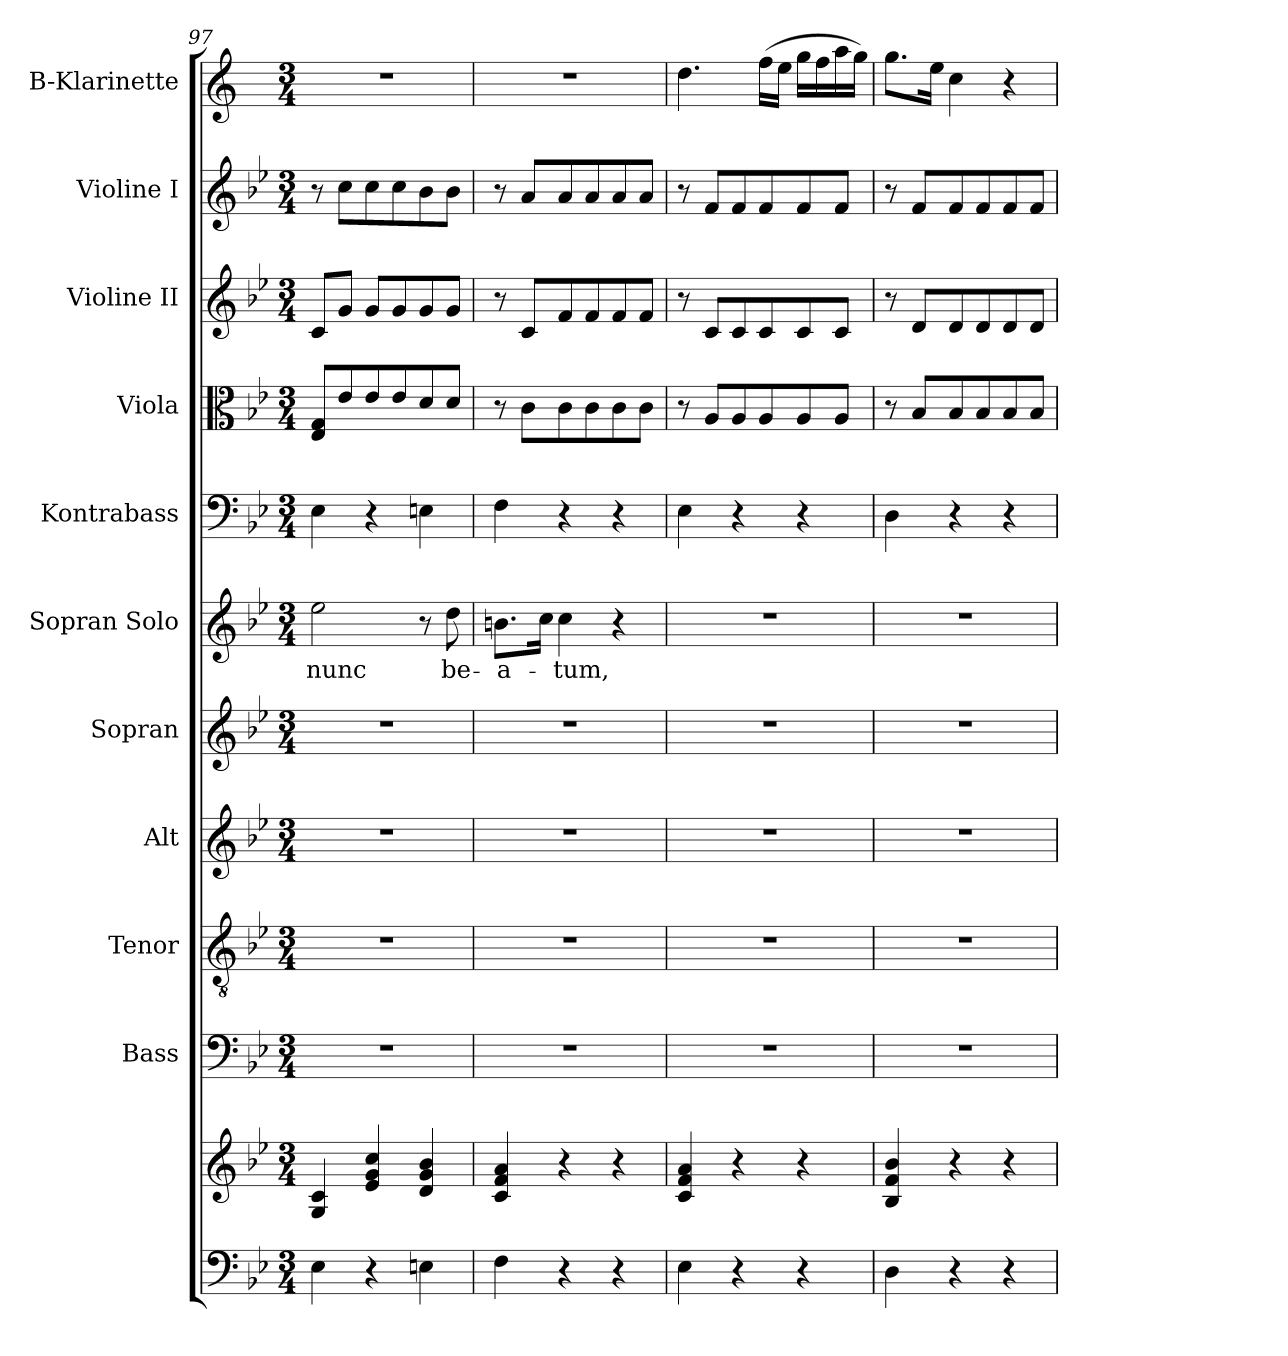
**kern	**kern	**kern	**kern	**kern	**kern	**kern	**text	**kern	**kern	**kern	**kern	**kern
*part11	*part11	*part10	*part9	*part8	*part7	*part6	*part6	*part5	*part4	*part3	*part2	*part1
*staff12	*staff11	*staff10	*staff9	*staff8	*staff7	*staff6	*staff6	*staff5	*staff4	*staff3	*staff2	*staff1
*	*	*I"Bass	*I"Tenor	*I"Alt	*I"Sopran	*I"Sopran Solo	*	*I"Kontrabass	*I"Viola	*I"Violine II	*I"Violine I	*I"B-Klarinette
*	*	*I'B.	*I'T.	*I'A.	*I'S.	*I'Solo	*	*I'Kb.	*I'Vla.	*I'Vl. II	*I'Vl. I	*I'B Kl.
*clefF4	*clefG2	*clefF4	*clefGv2	*clefG2	*clefG2	*clefG2	*	*clefF4	*clefC3	*clefG2	*clefG2	*clefG2
*	*	*	*	*	*	*	*	*ITrd7c12	*	*	*	*ITrd1c2
*k[b-e-]	*k[b-e-]	*k[b-e-]	*k[b-e-]	*k[b-e-]	*k[b-e-]	*k[b-e-]	*	*k[b-e-]	*k[b-e-]	*k[b-e-]	*k[b-e-]	*k[b-e-]
*B-:	*B-:	*B-:	*B-:	*B-:	*B-:	*B-:	*	*B-:	*B-:	*B-:	*B-:	*B-:
*M3/4	*M3/4	*M3/4	*M3/4	*M3/4	*M3/4	*M3/4	*	*M3/4	*M3/4	*M3/4	*M3/4	*M3/4
=97	=97	=97	=97	=97	=97	=97	=97	=97	=97	=97	=97	=97
!	!	!	!	!	!	!	!LO:LY:b	!	!	!	!	!
4E-\	4G/ 4c/	2.r	2.r	2.r	2.r	2ee-\	nunc	4EE-\	8E-/ 8G/L	8c/L	8r	2.r
.	.	.	.	.	.	.	.	.	8e-/	8g/J	8cc\L	.
4r	4e-/ 4g/ 4cc/	.	.	.	.	.	.	4r	8e-/	8g/L	8cc\	.
.	.	.	.	.	.	.	.	.	8e-/	8g/	8cc\	.
4En\	4d/ 4g/ 4b-/	.	.	.	.	8r	.	4EEn\	8d/	8g/	8b-\	.
!	!	!	!	!	!	!	!LO:LY:b	!	!	!	!	!
.	.	.	.	.	.	8dd\	be-	.	8d/J	8g/J	8b-\J	.
=98	=98	=98	=98	=98	=98	=98	=98	=98	=98	=98	=98	=98
!	!	!	!	!	!	!	!LO:LY:b	!	!	!	!	!
4F\	4c/ 4f/ 4a/	2.r	2.r	2.r	2.r	8.bn\L	-a-	4FF\	8r	8r	8r	2.r
.	.	.	.	.	.	.	.	.	8c\L	8c/L	8a/L	.
.	.	.	.	.	.	16cc\Jk	.	.	.	.	.	.
!	!	!	!	!	!	!	!LO:LY:b	!	!	!	!	!
4r	4r	.	.	.	.	4cc\	-tum,	4r	8c\	8f/	8a/	.
.	.	.	.	.	.	.	.	.	8c\	8f/	8a/	.
4r	4r	.	.	.	.	4r	.	4r	8c\	8f/	8a/	.
.	.	.	.	.	.	.	.	.	8c\J	8f/J	8a/J	.
=99	=99	=99	=99	=99	=99	=99	=99	=99	=99	=99	=99	=99
4E-\	4c/ 4f/ 4a/	2.r	2.r	2.r	2.r	2.r	.	4EE-\	8r	8r	8r	4.cc\
.	.	.	.	.	.	.	.	.	8A/L	8c/L	8f/L	.
4r	4r	.	.	.	.	.	.	4r	8A/	8c/	8f/	.
.	.	.	.	.	.	.	.	.	8A/	8c/	8f/	(>16ee-\LL
.	.	.	.	.	.	.	.	.	.	.	.	16dd\JJ
4r	4r	.	.	.	.	.	.	4r	8A/	8c/	8f/	16ff\LL
.	.	.	.	.	.	.	.	.	.	.	.	16ee-\
.	.	.	.	.	.	.	.	.	8A/J	8c/J	8f/J	16gg\
.	.	.	.	.	.	.	.	.	.	.	.	16ff\JJ)
!!LO:PB:g=z
=100	=100	=100	=100	=100	=100	=100	=100	=100	=100	=100	=100	=100
4D\	4B-/ 4f/ 4b-/	2.r	2.r	2.r	2.r	2.r	.	4DD\	8r	8r	8r	8.ff\L
.	.	.	.	.	.	.	.	.	8B-/L	8d/L	8f/L	.
.	.	.	.	.	.	.	.	.	.	.	.	16dd\Jk
4r	4r	.	.	.	.	.	.	4r	8B-/	8d/	8f/	4b-\
.	.	.	.	.	.	.	.	.	8B-/	8d/	8f/	.
4r	4r	.	.	.	.	.	.	4r	8B-/	8d/	8f/	4r
.	.	.	.	.	.	.	.	.	8B-/J	8d/J	8f/J	.
=	=	=	=	=	=	=	=	=	=	=	=	=
*-	*-	*-	*-	*-	*-	*-	*-	*-	*-	*-	*-	*-
